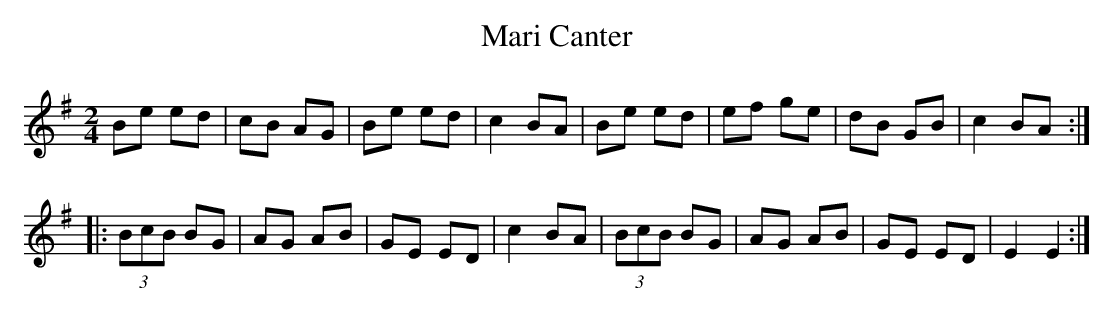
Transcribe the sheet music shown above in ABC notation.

X:1
T:Mari Canter
M:2/4
L:1/8
K:Emin
Be ed|cB AG|Be ed|c2 BA|Be ed|ef ge|dB GB|c2 BA:|
|:(3BcB BG|AG AB|GE ED|c2 BA|(3BcB BG|AG AB|GE ED|E2E2:|]
